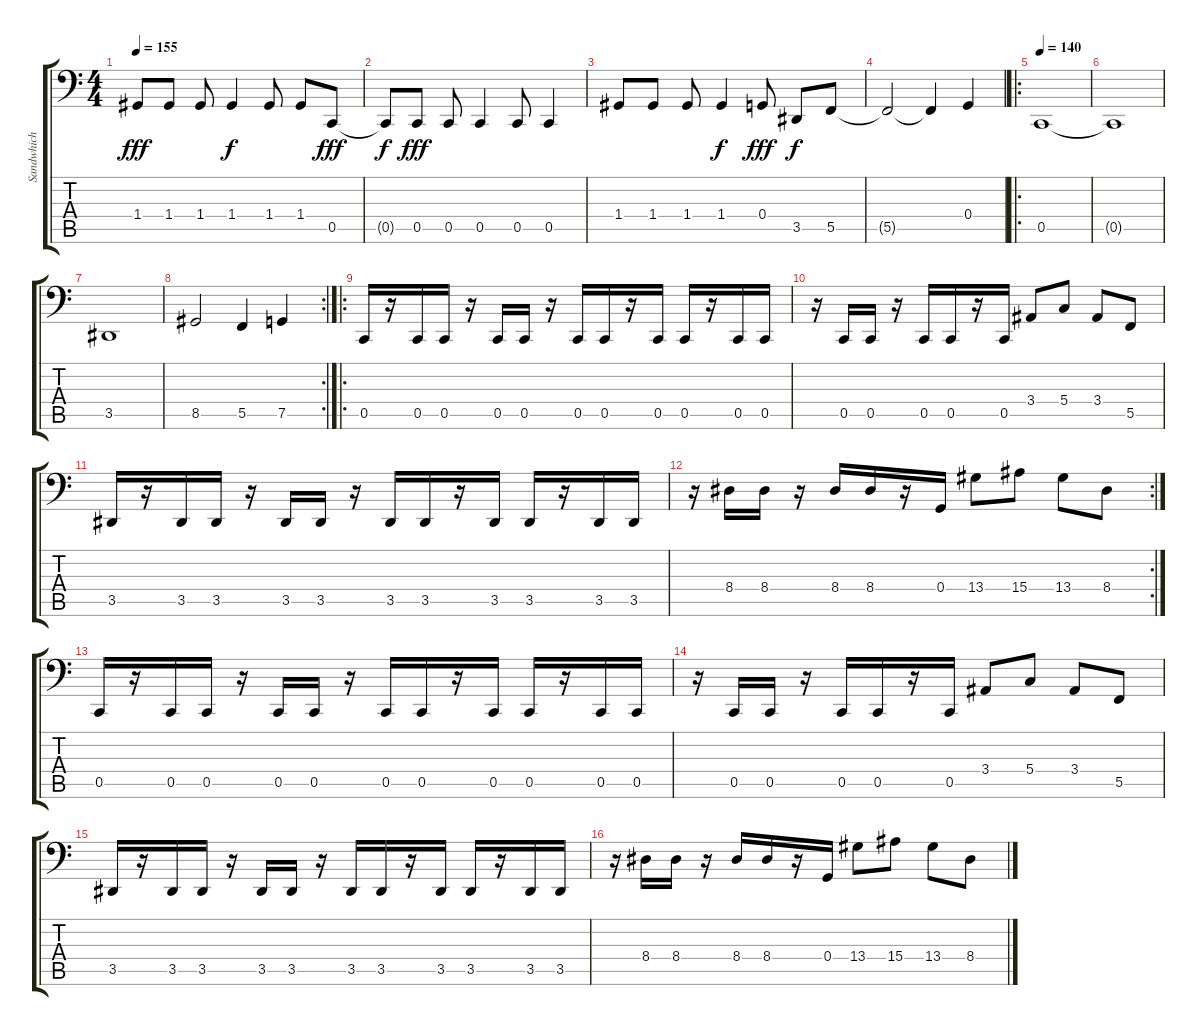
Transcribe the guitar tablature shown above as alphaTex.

\track ("Sandwhich Machine" "Sandwhich ") {instrument electricbassfinger}
\staff {score tabs}
\tuning (Bb2 F2 C2 G1 C1 G0) {hide}
\ts (4 4)
\tempo 155
\clef f4
\ks c
1.4.8{dy fff} 1.4.8 1.4.8 1.4.4{dy f} 1.4.8 1.4.8 0.5.8{dy fff} |
0.5{t}.8{dy f} 0.5.8{dy fff} 0.5.8 0.5.4 0.5.8 0.5.4 |
1.4.8 1.4.8 1.4.8 1.4.4{dy f} 0.4.8{dy fff} 3.5.8{dy f} 5.5.8 |
5.5{t}.2 5.5{t}.4 0.4.4 |
\ro
\tempo 140
0.5.1 |
0.5{t}.1 |
3.5.1 |
\rc 2
8.5.2 5.5.4 7.5.4 |
\ro
0.5.16 r.16 0.5.16 0.5.16 r.16 0.5.16 0.5.16 r.16 0.5.16 0.5.16 r.16 0.5.16 0.5.16 r.16 0.5.16 0.5.16 |
r.16 0.5.16 0.5.16 r.16 0.5.16 0.5.16 r.16 0.5.16 3.4.8 5.4.8 3.4.8 5.5.8 |
3.5.16 r.16 3.5.16 3.5.16 r.16 3.5.16 3.5.16 r.16 3.5.16 3.5.16 r.16 3.5.16 3.5.16 r.16 3.5.16 3.5.16 |
\rc 2
r.16 8.4.16 8.4.16 r.16 8.4.16 8.4.16 r.16 0.4.16 13.4.8 15.4.8 13.4.8 8.4.8 |
0.5.16 r.16 0.5.16 0.5.16 r.16 0.5.16 0.5.16 r.16 0.5.16 0.5.16 r.16 0.5.16 0.5.16 r.16 0.5.16 0.5.16 |
r.16 0.5.16 0.5.16 r.16 0.5.16 0.5.16 r.16 0.5.16 3.4.8 5.4.8 3.4.8 5.5.8 |
3.5.16 r.16 3.5.16 3.5.16 r.16 3.5.16 3.5.16 r.16 3.5.16 3.5.16 r.16 3.5.16 3.5.16 r.16 3.5.16 3.5.16 |
r.16 8.4.16 8.4.16 r.16 8.4.16 8.4.16 r.16 0.4.16 13.4.8 15.4.8 13.4.8 8.4.8
